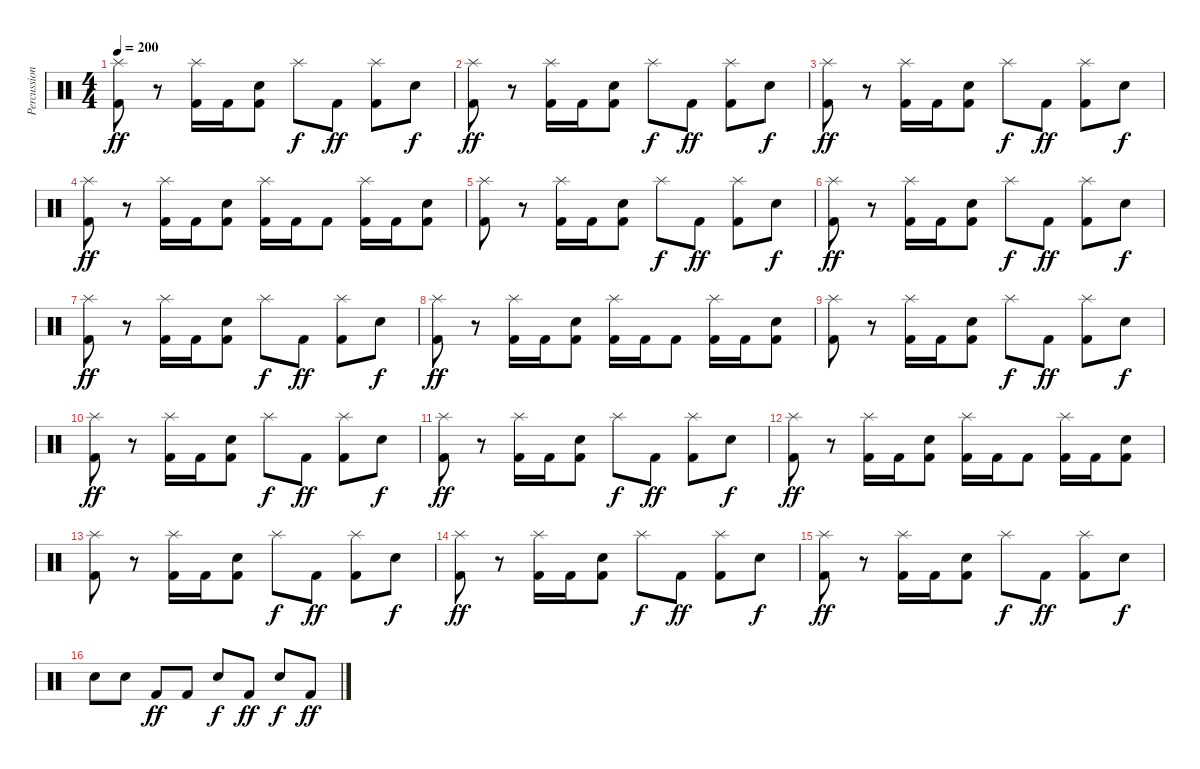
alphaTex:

\track ("Percussion" "Percussion") {instrument percussion}
\staff {score}
\articulation defaults
\ts (4 4)
\tempo 200
\clef neutral
\ks c
("Splash (hit)" "Kick (hit) 2").8{dy ff} r.8 ("Splash (hit)" "Kick (hit) 2").16 "Kick (hit) 2".16 ("Electric Snare (hit)" "Kick (hit) 2").8 "Splash (hit)".8{dy f} "Kick (hit) 2".8{dy ff} ("Splash (hit)" "Kick (hit) 2").8 "Electric Snare (hit)".8{dy f} |
("Splash (hit)" "Kick (hit) 2").8{dy ff} r.8 ("Splash (hit)" "Kick (hit) 2").16 "Kick (hit) 2".16 ("Electric Snare (hit)" "Kick (hit) 2").8 "Splash (hit)".8{dy f} "Kick (hit) 2".8{dy ff} ("Splash (hit)" "Kick (hit) 2").8 "Electric Snare (hit)".8{dy f} |
("Splash (hit)" "Kick (hit) 2").8{dy ff} r.8 ("Splash (hit)" "Kick (hit) 2").16 "Kick (hit) 2".16 ("Electric Snare (hit)" "Kick (hit) 2").8 "Splash (hit)".8{dy f} "Kick (hit) 2".8{dy ff} ("Splash (hit)" "Kick (hit) 2").8 "Electric Snare (hit)".8{dy f} |
("Splash (hit)" "Kick (hit) 2").8{dy ff} r.8 ("Splash (hit)" "Kick (hit) 2").16 "Kick (hit) 2".16 ("Electric Snare (hit)" "Kick (hit) 2").8 ("Splash (hit)" "Kick (hit) 2").16 "Kick (hit) 2".16 "Kick (hit) 2".8 ("Splash (hit)" "Kick (hit) 2").16 "Kick (hit) 2".16 ("Electric Snare (hit)" "Kick (hit) 2").8 |
("Splash (hit)" "Kick (hit) 2").8 r.8 ("Splash (hit)" "Kick (hit) 2").16 "Kick (hit) 2".16 ("Electric Snare (hit)" "Kick (hit) 2").8 "Splash (hit)".8{dy f} "Kick (hit) 2".8{dy ff} ("Splash (hit)" "Kick (hit) 2").8 "Electric Snare (hit)".8{dy f} |
("Splash (hit)" "Kick (hit) 2").8{dy ff} r.8 ("Splash (hit)" "Kick (hit) 2").16 "Kick (hit) 2".16 ("Electric Snare (hit)" "Kick (hit) 2").8 "Splash (hit)".8{dy f} "Kick (hit) 2".8{dy ff} ("Splash (hit)" "Kick (hit) 2").8 "Electric Snare (hit)".8{dy f} |
("Splash (hit)" "Kick (hit) 2").8{dy ff} r.8 ("Splash (hit)" "Kick (hit) 2").16 "Kick (hit) 2".16 ("Electric Snare (hit)" "Kick (hit) 2").8 "Splash (hit)".8{dy f} "Kick (hit) 2".8{dy ff} ("Splash (hit)" "Kick (hit) 2").8 "Electric Snare (hit)".8{dy f} |
("Splash (hit)" "Kick (hit) 2").8{dy ff} r.8 ("Splash (hit)" "Kick (hit) 2").16 "Kick (hit) 2".16 ("Electric Snare (hit)" "Kick (hit) 2").8 ("Splash (hit)" "Kick (hit) 2").16 "Kick (hit) 2".16 "Kick (hit) 2".8 ("Splash (hit)" "Kick (hit) 2").16 "Kick (hit) 2".16 ("Electric Snare (hit)" "Kick (hit) 2").8 |
("Splash (hit)" "Kick (hit) 2").8 r.8 ("Splash (hit)" "Kick (hit) 2").16 "Kick (hit) 2".16 ("Electric Snare (hit)" "Kick (hit) 2").8 "Splash (hit)".8{dy f} "Kick (hit) 2".8{dy ff} ("Splash (hit)" "Kick (hit) 2").8 "Electric Snare (hit)".8{dy f} |
("Splash (hit)" "Kick (hit) 2").8{dy ff} r.8 ("Splash (hit)" "Kick (hit) 2").16 "Kick (hit) 2".16 ("Electric Snare (hit)" "Kick (hit) 2").8 "Splash (hit)".8{dy f} "Kick (hit) 2".8{dy ff} ("Splash (hit)" "Kick (hit) 2").8 "Electric Snare (hit)".8{dy f} |
("Splash (hit)" "Kick (hit) 2").8{dy ff} r.8 ("Splash (hit)" "Kick (hit) 2").16 "Kick (hit) 2".16 ("Electric Snare (hit)" "Kick (hit) 2").8 "Splash (hit)".8{dy f} "Kick (hit) 2".8{dy ff} ("Splash (hit)" "Kick (hit) 2").8 "Electric Snare (hit)".8{dy f} |
("Splash (hit)" "Kick (hit) 2").8{dy ff} r.8 ("Splash (hit)" "Kick (hit) 2").16 "Kick (hit) 2".16 ("Electric Snare (hit)" "Kick (hit) 2").8 ("Splash (hit)" "Kick (hit) 2").16 "Kick (hit) 2".16 "Kick (hit) 2".8 ("Splash (hit)" "Kick (hit) 2").16 "Kick (hit) 2".16 ("Electric Snare (hit)" "Kick (hit) 2").8 |
("Splash (hit)" "Kick (hit) 2").8 r.8 ("Splash (hit)" "Kick (hit) 2").16 "Kick (hit) 2".16 ("Electric Snare (hit)" "Kick (hit) 2").8 "Splash (hit)".8{dy f} "Kick (hit) 2".8{dy ff} ("Splash (hit)" "Kick (hit) 2").8 "Electric Snare (hit)".8{dy f} |
("Splash (hit)" "Kick (hit) 2").8{dy ff} r.8 ("Splash (hit)" "Kick (hit) 2").16 "Kick (hit) 2".16 ("Electric Snare (hit)" "Kick (hit) 2").8 "Splash (hit)".8{dy f} "Kick (hit) 2".8{dy ff} ("Splash (hit)" "Kick (hit) 2").8 "Electric Snare (hit)".8{dy f} |
("Splash (hit)" "Kick (hit) 2").8{dy ff} r.8 ("Splash (hit)" "Kick (hit) 2").16 "Kick (hit) 2".16 ("Electric Snare (hit)" "Kick (hit) 2").8 "Splash (hit)".8{dy f} "Kick (hit) 2".8{dy ff} ("Splash (hit)" "Kick (hit) 2").8 "Electric Snare (hit)".8{dy f} |
"Electric Snare (hit)".8 "Electric Snare (hit)".8 "Kick (hit) 2".8{dy ff} "Kick (hit) 2".8 "Electric Snare (hit)".8{dy f} "Kick (hit) 2".8{dy ff} "Electric Snare (hit)".8{dy f} "Kick (hit) 2".8{dy ff}
